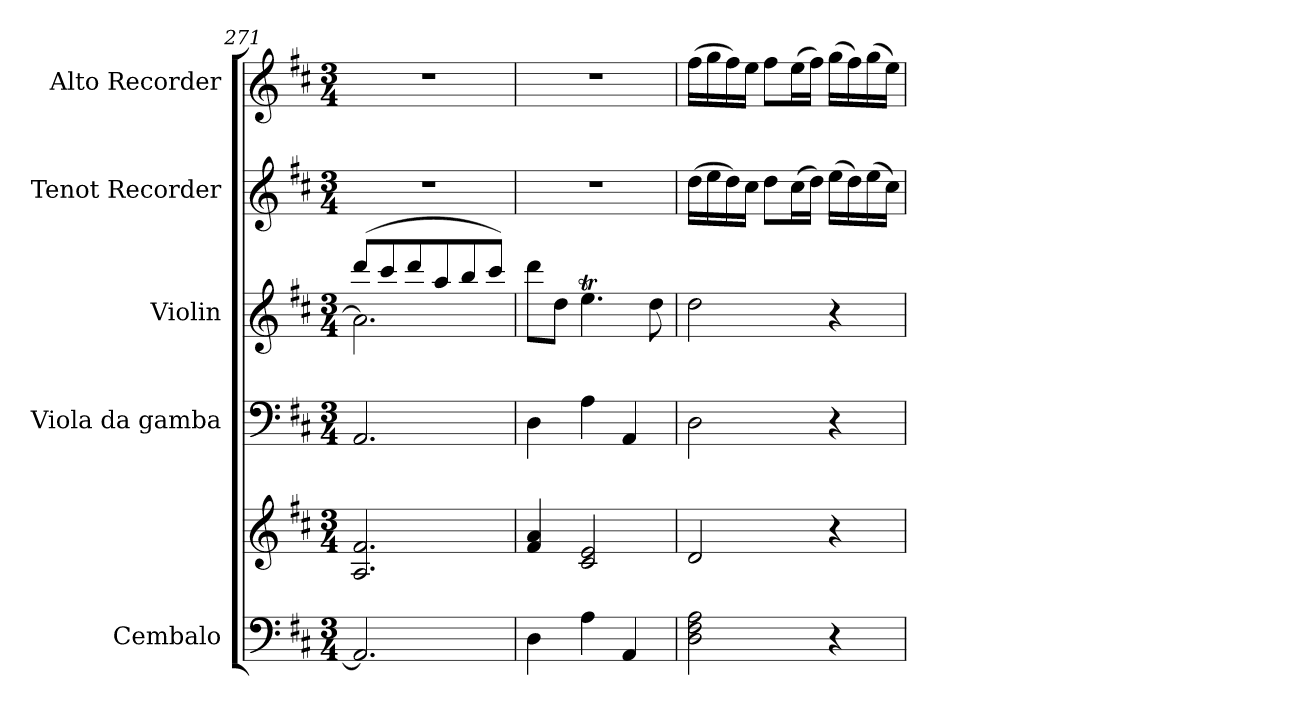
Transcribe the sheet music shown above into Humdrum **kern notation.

**kern	**kern	**kern	**kern	**kern	**kern
*part5	*part5	*part4	*part3	*part2	*part1
*staff6	*staff5	*staff4	*staff3	*staff2	*staff1
*I"Cembalo	*	*I"Viola da gamba	*I"Violin	*I"Tenot Recorder	*I"Alto Recorder
*	*	*I'Vla. d. g.	*I'Vln.	*I'T. Rec.	*I'A. Rec
*clefF4	*clefG2	*clefF4	*clefG2	*clefG2	*clefG2
*k[f#c#]	*k[f#c#]	*k[f#c#]	*k[f#c#]	*k[f#c#]	*k[f#c#]
*M3/4	*M3/4	*M3/4	*M3/4	*M3/4	*M3/4
=271	=271	=271	=271	=271	=271
*	*	*	*^	*	*
2.AA/]	2.A/ 2.f#/	2.AA/	(8ddd/L	2.a\]	2.r	2.r
.	.	.	8ccc#/	.	.	.
.	.	.	8ddd/	.	.	.
.	.	.	8aa/	.	.	.
.	.	.	8bb/	.	.	.
.	.	.	8ccc#/J)	.	.	.
*	*	*	*v	*v	*	*
=272	=272	=272	=272	=272	=272
4D\	4f#/ 4a/	4D\	8ddd\L	2.r	2.r
.	.	.	8dd\J	.	.
4A\	2c#/ 2e/	4A\	4.eeT\	.	.
4AA/	.	4AA/	.	.	.
.	.	.	8dd\	.	.
!!LO:LB:g=z
=273	=273	=273	=273	=273	=273
2D\ 2F#\ 2A\	2d/	2D\	2dd\	(16dd\LL	(16ff#\LL
.	.	.	.	16ee\	16gg\
.	.	.	.	16dd\)	16ff#\)
.	.	.	.	16cc#\JJ	16ee\JJ
.	.	.	.	8dd\L	8ff#\L
.	.	.	.	(16cc#\L	(16ee\L
.	.	.	.	16dd\JJ)	16ff#\JJ)
4r	4r	4r	4r	(16ee\LL	(16gg\LL
.	.	.	.	16dd\)	16ff#\)
.	.	.	.	(16ee\	(16gg\
.	.	.	.	16cc#\JJ)	16ee\JJ)
=	=	=	=	=	=
*-	*-	*-	*-	*-	*-
